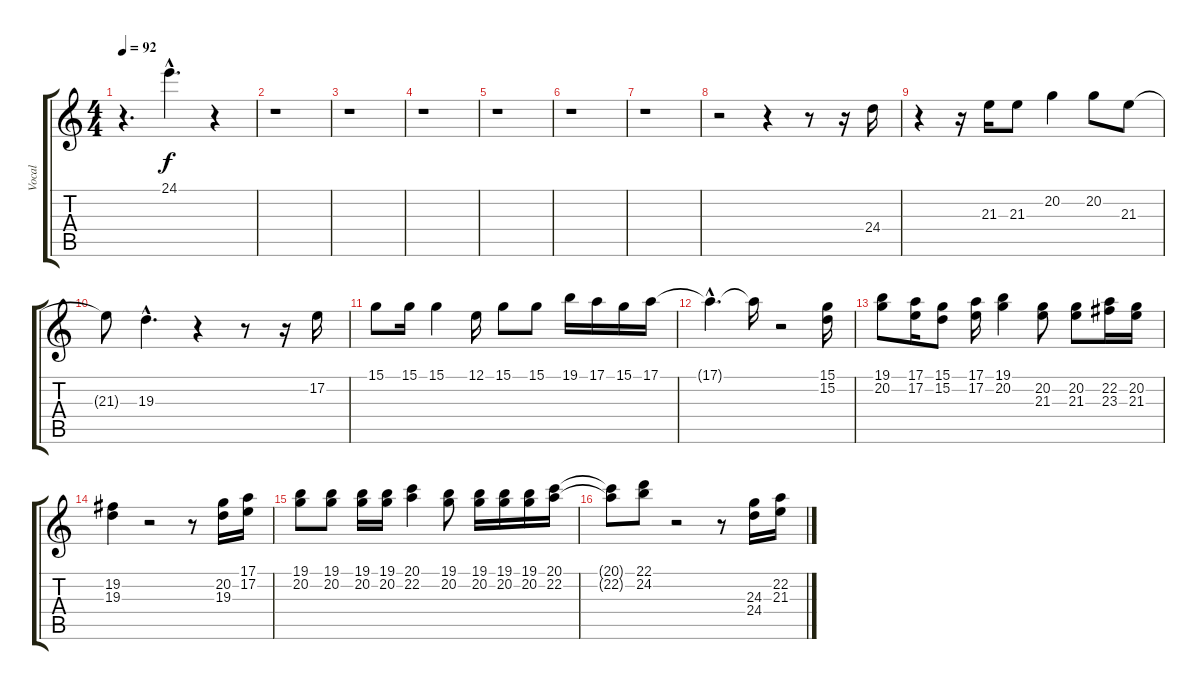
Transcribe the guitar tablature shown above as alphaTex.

\track ("Vocal" "Vocal") {instrument synthvoice}
\staff {score tabs}
\tuning (E4 B3 G3 D3 A2 E2) {hide}
\ts (4 4)
\tempo 92
\clef g2
\ks c
r.4{d dy f} 24.1{hac}.4{d} r.4 |
r.1 |
r.1 |
r.1 |
r.1 |
r.1 |
r.1 |
r.2 r.4 r.8 r.16 24.4.16 |
r.4 r.16 21.3.16 21.3.8 20.2.4 20.2.8 21.3.8 |
21.3{t}.8 19.3{hac}.4{d} r.4 r.8 r.16 17.2.16 |
15.1.8 15.1.16 15.1.4 12.1.16 15.1.8 15.1.8 19.1.16 17.1.16 15.1.16 17.1.16 |
17.1{hac t}.4{d} 17.1{t}.16 r.2 (15.1 15.2).16 |
(19.1 20.2).8 (17.1 17.2).16 (15.1 15.2).8 (17.1 17.2).16 (19.1 20.2).4 (20.2 21.3).8 (20.2 21.3).8 (22.2 23.3).16 (20.2 21.3).16 |
(19.2 19.3).4 r.2 r.8 (20.2 19.3).16 (17.1 17.2).16 |
(19.1 20.2).8 (19.1 20.2).8 (19.1 20.2).16 (19.1 20.2).16 (20.1 22.2).4 (19.1 20.2).8 (19.1 20.2).16 (19.1 20.2).16 (19.1 20.2).16 (20.1 22.2).16 |
(20.1{t} 22.2{t}).8 (22.1 24.2).8 r.2 r.8 (24.3 24.4).16 (22.2 21.3).16
